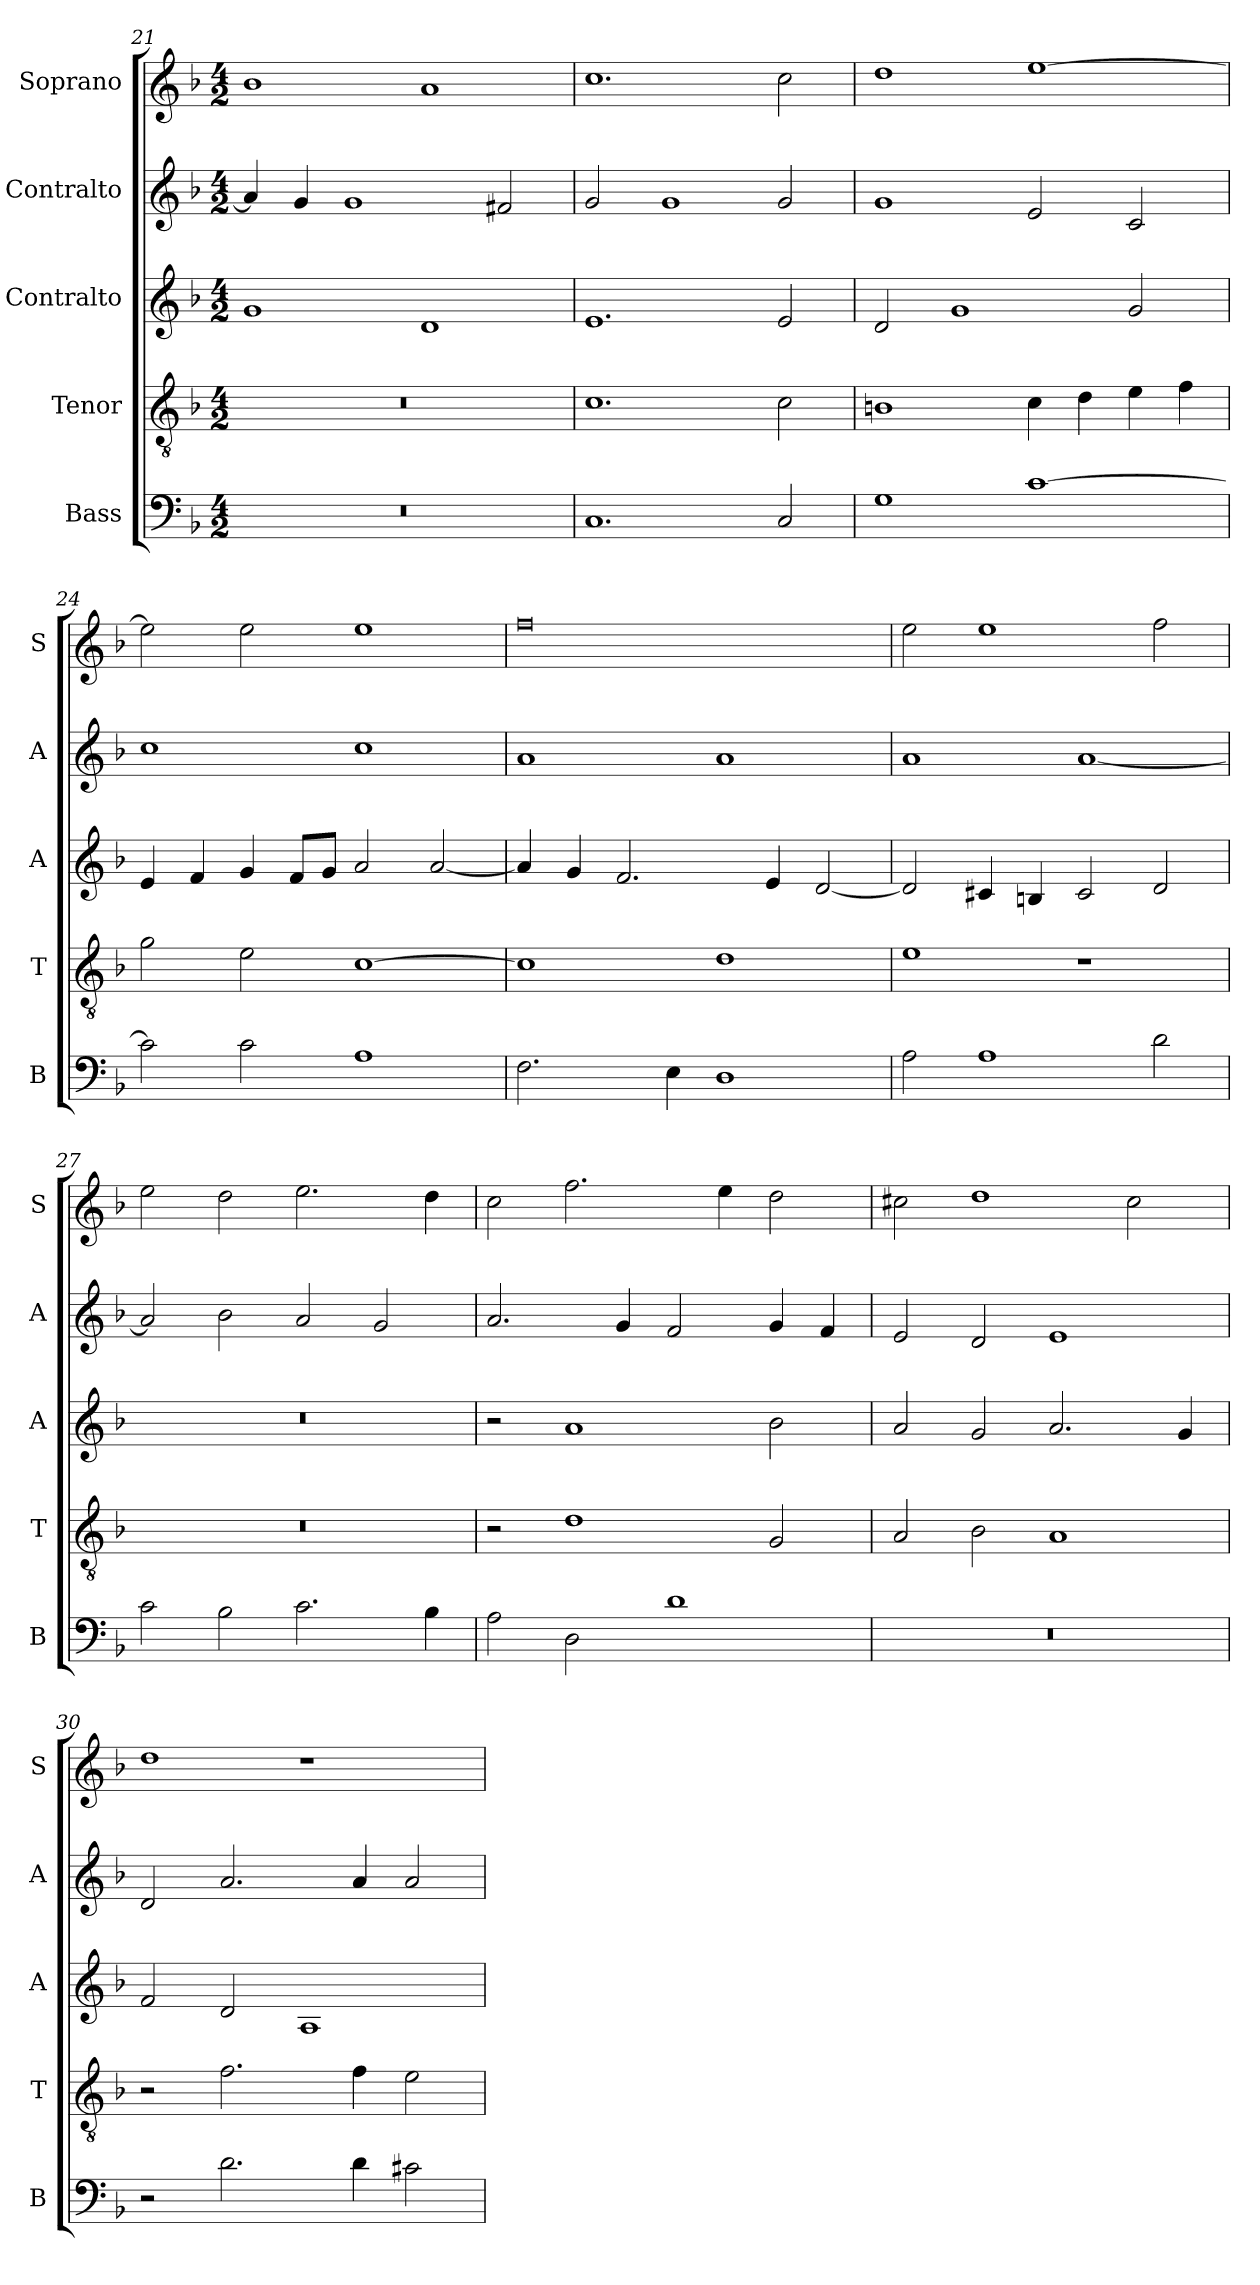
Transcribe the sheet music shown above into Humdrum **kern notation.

**kern	**kern	**kern	**kern	**kern
*part5	*part4	*part3	*part2	*part1
*staff5	*staff4	*staff3	*staff2	*staff1
*I"Bass	*I"Tenor	*I"Contralto	*I"Contralto	*I"Soprano
*I'B	*I'T	*I'A	*I'A	*I'S
*clefF4	*clefGv2	*clefG2	*clefG2	*clefG2
*k[b-]	*k[b-]	*k[b-]	*k[b-]	*k[b-]
*G:dor	*G:dor	*G:dor	*G:dor	*G:dor
*M4/2	*M4/2	*M4/2	*M4/2	*M4/2
=21	=21	=21	=21	=21
0r	0r	1g	4a]	1b-
.	.	.	4g	.
.	.	.	1g	.
.	.	1d	.	1a
.	.	.	2f#X	.
=22	=22	=22	=22	=22
1.C	1.c	1.e	2g	1.cc
.	.	.	1g	.
2C	2c	2e	2g	2cc
=23	=23	=23	=23	=23
1G	1Bn	2d	1g	1dd
.	.	1g	.	.
[1c	4c	.	2e	[1ee
.	4d	.	.	.
.	4e	2g	2c	.
.	4f	.	.	.
=24	=24	=24	=24	=24
2c]	2g	4e	1cc	2ee]
.	.	4f	.	.
2c	2e	4g	.	2ee
.	.	8f/L	.	.
.	.	8g/J	.	.
1A	[1c	2a	1cc	1ee
.	.	[2a	.	.
=25	=25	=25	=25	=25
2.F	1c]	4a]	1a	0ff
.	.	4g	.	.
.	.	2.f	.	.
4E	.	.	.	.
1D	1d	.	1a	.
.	.	4e	.	.
.	.	[2d	.	.
=26	=26	=26	=26	=26
2A	1e	2d]	1a	2ee
1A	.	4c#X	.	1ee
.	.	4Bn	.	.
.	1r	2c#	[1a	.
2d	.	2d	.	2ff
=27	=27	=27	=27	=27
2c	0r	0r	2a]	2ee
2B-	.	.	2b-	2dd
2.c	.	.	2a	2.ee
.	.	.	2g	.
4B-	.	.	.	4dd
=28	=28	=28	=28	=28
2A	2r	2r	2.a	2cc
2D	1d	1a	.	2.ff
.	.	.	4g	.
1d	.	.	2f	.
.	.	.	.	4ee
.	2G	2b-	4g	2dd
.	.	.	4f	.
=29	=29	=29	=29	=29
0r	2A	2a	2e	2cc#X
.	2B-	2g	2d	1dd
.	1A	2.a	1e	.
.	.	.	.	2cc#
.	.	4g	.	.
=30	=30	=30	=30	=30
2r	2r	2f	2d	1dd
2.d	2.f	2d	2.a	.
.	.	1A	.	1r
4d	4f	.	4a	.
2c#X	2e	.	2a	.
=	=	=	=	=
*-	*-	*-	*-	*-
